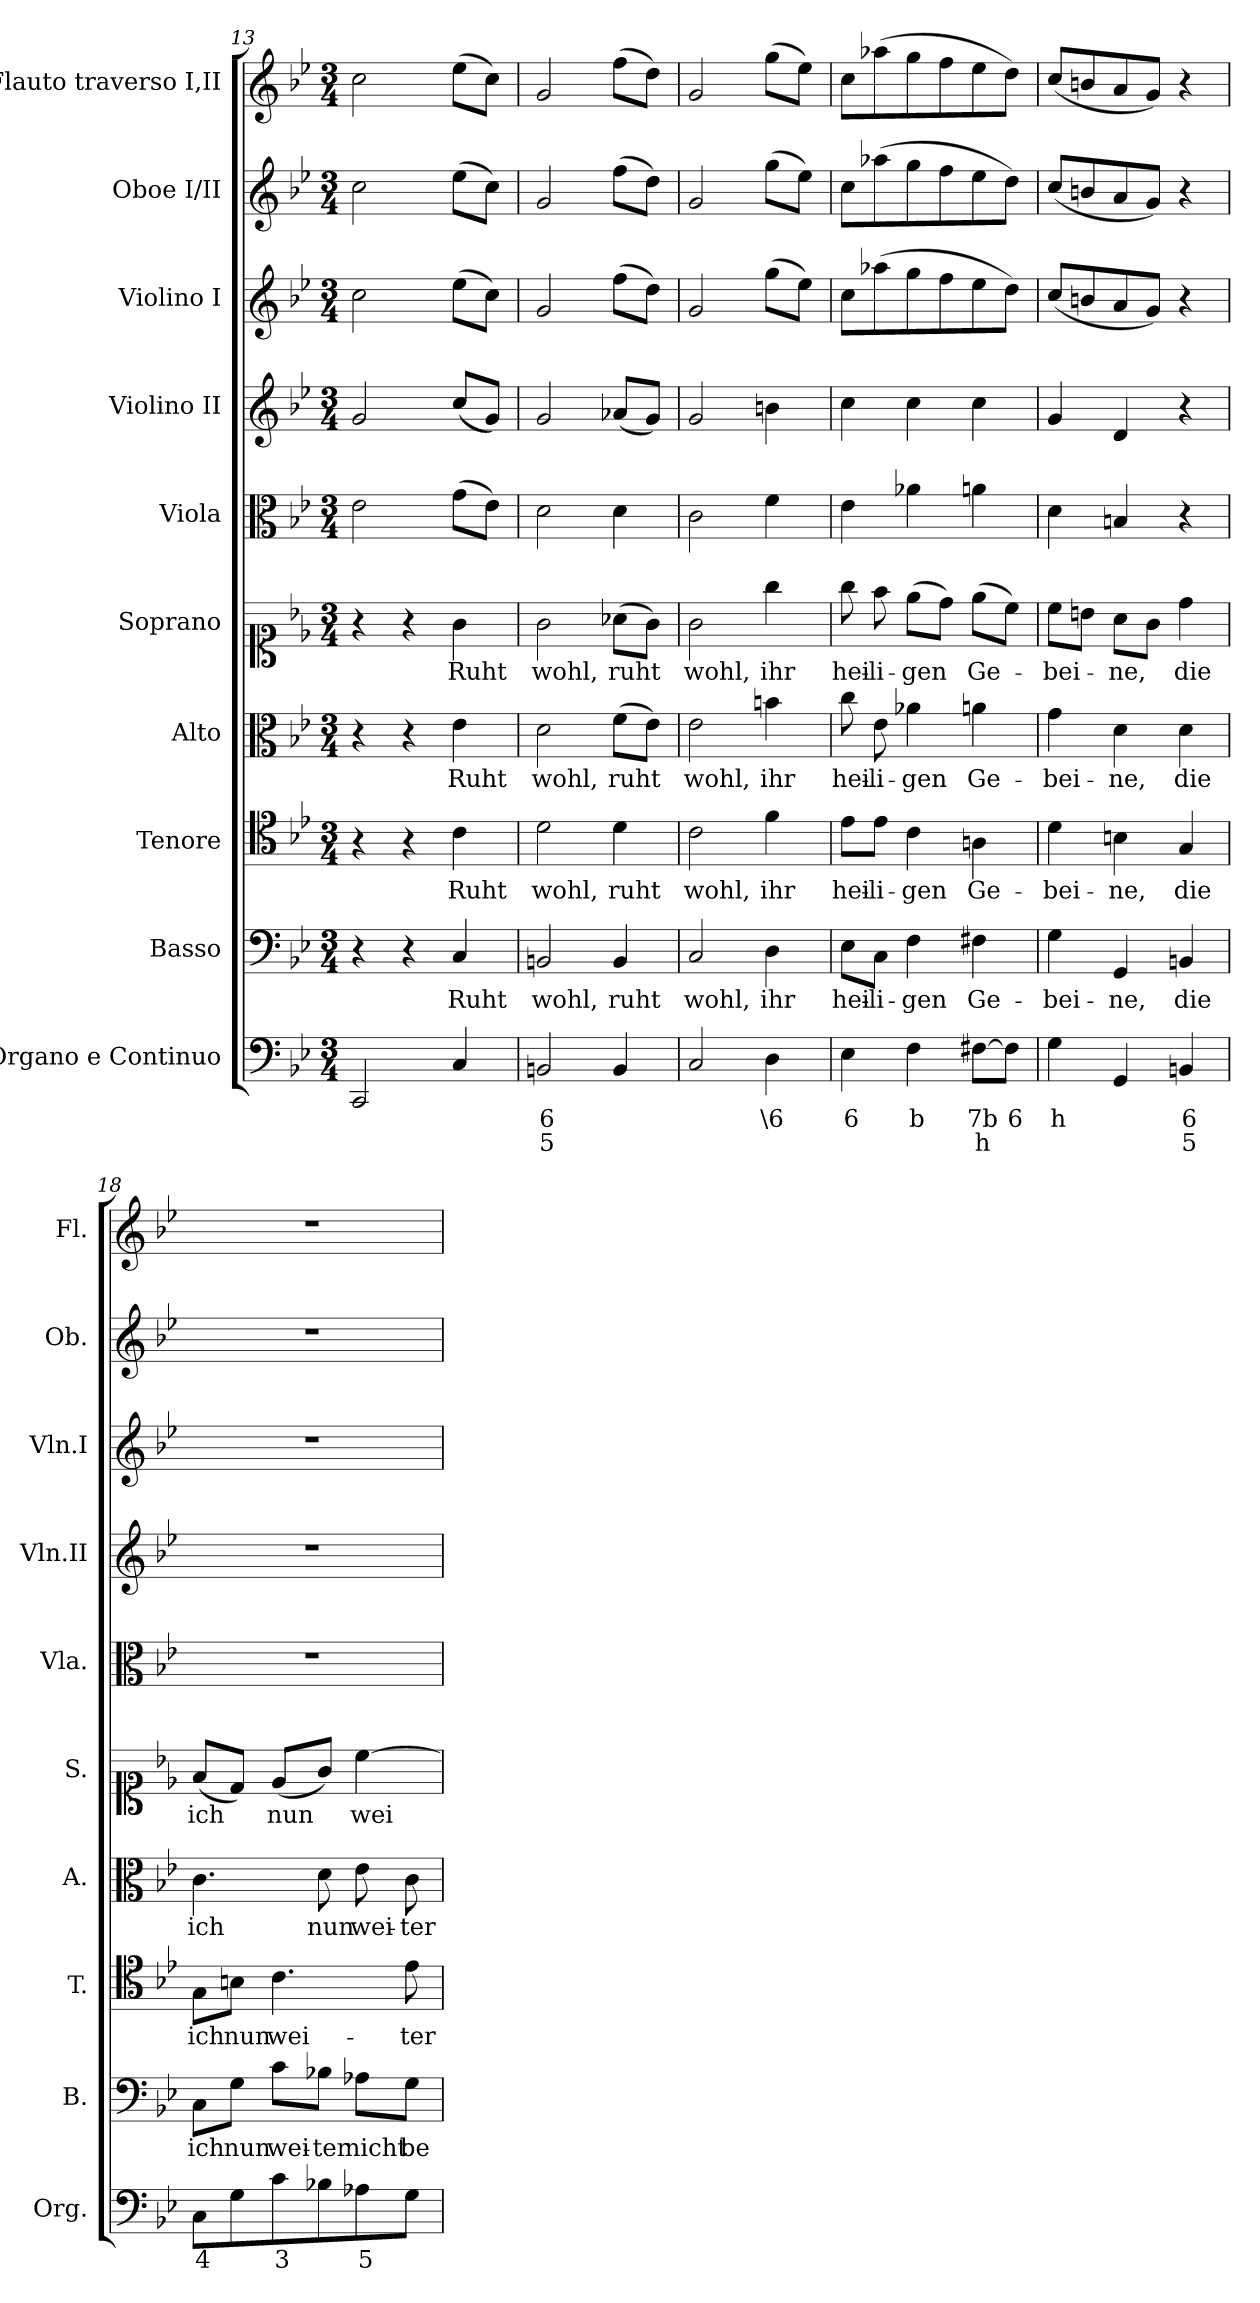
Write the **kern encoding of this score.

**kern	**text	**text	**kern	**text	**kern	**text	**kern	**text	**kern	**text	**kern	**kern	**kern	**kern	**kern
*part10	*part10	*part10	*part9	*part9	*part8	*part8	*part7	*part7	*part6	*part6	*part5	*part4	*part3	*part2	*part1
*staff10	*staff10	*staff10	*staff9	*staff9	*staff8	*staff8	*staff7	*staff7	*staff6	*staff6	*staff5	*staff4	*staff3	*staff2	*staff1
*I"Organo e  Continuo	*	*	*I"Basso	*	*I"Tenore	*	*I"Alto	*	*I"Soprano	*	*I"Viola	*I"Violino II	*I"Violino I	*I"Oboe I/II	*I"Flauto traverso I,II
*I'Org.	*	*	*I'B.	*	*I'T.	*	*I'A.	*	*I'S.	*	*I'Vla.	*I'Vln.II	*I'Vln.I	*I'Ob.	*I'Fl.
*clefF4	*	*	*clefF4	*	*clefC4	*	*clefC3	*	*clefC1	*	*clefC3	*clefG2	*clefG2	*clefG2	*clefG2
*k[b-e-]	*	*	*k[b-e-]	*	*k[b-e-]	*	*k[b-e-]	*	*k[b-e-]	*	*k[b-e-]	*k[b-e-]	*k[b-e-]	*k[b-e-]	*k[b-e-]
*M3/4	*	*	*M3/4	*	*M3/4	*	*M3/4	*	*M3/4	*	*M3/4	*M3/4	*M3/4	*M3/4	*M3/4
=13	=13	=13	=13	=13	=13	=13	=13	=13	=13	=13	=13	=13	=13	=13	=13
2CC/	.	.	4r	.	4r	.	4r	.	4r	.	2e-\	2g/	2cc\	2cc\	2cc\
.	.	.	4r	.	4r	.	4r	.	4r	.	.	.	.	.	.
4C/	.	.	4C/	Ruht	4c\	Ruht	4e-\	Ruht	4g\	Ruht	(>8g\L	(<8cc/L	(>8ee-\L	(>8ee-\L	(>8ee-\L
.	.	.	.	.	.	.	.	.	.	.	8e-\J)	8g/J)	8cc\J)	8cc\J)	8cc\J)
=14	=14	=14	=14	=14	=14	=14	=14	=14	=14	=14	=14	=14	=14	=14	=14
2BBn/	6	5	2BBn/	wohl,	2d\	wohl,	2d\	wohl,	2g\	wohl,	2d\	2g/	2g/	2g/	2g/
4BB/	.	.	4BB/	ruht	4d\	ruht	(>8f\L	ruht	(>8a-X\L	ruht	4d\	(<8a-X/L	(>8ff\L	(>8ff\L	(>8ff\L
.	.	.	.	.	.	.	8e-\J)	.	8g\J)	.	.	8g/J)	8dd\J)	8dd\J)	8dd\J)
=15	=15	=15	=15	=15	=15	=15	=15	=15	=15	=15	=15	=15	=15	=15	=15
2C/	.	.	2C/	wohl,	2c\	wohl,	2e-\	wohl,	2g\	wohl,	2c\	2g/	2g/	2g/	2g/
4D\	\6	.	4D\	ihr	4f\	ihr	4bn\	ihr	4gg\	ihr	4f\	4bn\	(>8gg\L	(>8gg\L	(>8gg\L
.	.	.	.	.	.	.	.	.	.	.	.	.	8ee-\J)	8ee-\J)	8ee-\J)
=16	=16	=16	=16	=16	=16	=16	=16	=16	=16	=16	=16	=16	=16	=16	=16
4E-\	6	.	8E-\L	hei-	8e-\L	hei-	8cc\	hei-	8gg\	hei-	4e-\	4cc\	8cc\L	8cc\L	8cc\L
.	.	.	8C\J	-li-	8e-\J	-li-	8e-\	-li-	8ff\	-li-	.	.	(>8aa-X\	(>8aa-X\	(>8aa-X\
4F\	b	.	4F\	-gen	4c\	-gen	4a-X\	-gen	(>8ee-\L	-gen	4a-X\	4cc\	8gg\	8gg\	8gg\
.	.	.	.	.	.	.	.	.	8dd\J)	.	.	.	8ff\	8ff\	8ff\
[8F#X\L	7b	h	4F#X\	Ge-	4An\	Ge-	4an\	Ge-	(>8ee-\L	Ge-	4an\	4cc\	8ee-\	8ee-\	8ee-\
8F#\J]	6	.	.	.	.	.	.	.	8cc\J)	.	.	.	8dd\J)	8dd\J)	8dd\J)
=17	=17	=17	=17	=17	=17	=17	=17	=17	=17	=17	=17	=17	=17	=17	=17
4G\	h	.	4G\	-bei-	4d\	-bei-	4g\	-bei-	8cc\L	-bei-	4d\	4g/	(<8cc/L	(<8cc/L	(<8cc/L
.	.	.	.	.	.	.	.	.	8bn\J	.	.	.	8bn/	8bn/	8bn/
4GG/	.	.	4GG/	-ne,	4Bn\	-ne,	4d\	-ne,	8a\L	-ne,	4Bn/	4d/	8a/	8a/	8a/
.	.	.	.	.	.	.	.	.	8g\J	.	.	.	8g/J)	8g/J)	8g/J)
4BBn/	6	5	4BBn/	die	4G/	die	4d\	die	4dd\	die	4r	4r	4r	4r	4r
=18	=18	=18	=18	=18	=18	=18	=18	=18	=18	=18	=18	=18	=18	=18	=18
8C\L	4	.	8C\L	ich	8G\L	ich	4.c\	ich	(<8f/L	ich	2.r	2.r	2.r	2.r	2.r
8G\	.	.	8G\J	nun	8Bn\J	nun	.	.	8d/J)	.	.	.	.	.	.
8c\	3	.	8c\L	wei-	4.c\	wei-	.	.	(<8e-/L	nun	.	.	.	.	.
8B-X\	.	.	8B-X\J	-ter	.	.	8d\	nun	8g/J)	.	.	.	.	.	.
8A-X\	5	.	8A-X\L	nicht	.	.	8e-\	wei-	[4cc\	wei-	.	.	.	.	.
8G\J	.	.	8G\J	be-	8e-\	-ter	8c\	-ter	.	.	.	.	.	.	.
=	=	=	=	=	=	=	=	=	=	=	=	=	=	=	=
*-	*-	*-	*-	*-	*-	*-	*-	*-	*-	*-	*-	*-	*-	*-	*-
